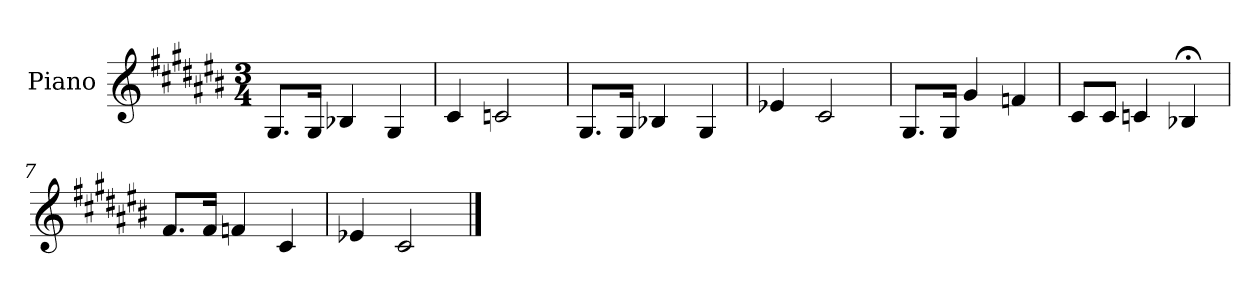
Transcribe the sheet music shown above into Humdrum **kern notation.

**kern
*part1
*staff1
*I"Piano
*I'Pno.
*clefG2
*k[f#c#g#d#a#e#b#]
*M3/4
*MM83
=1
8.G#/L
16G#/Jk
4B-X/
4G#/
=2
*MM91
4c#/
2cn/
=3
*MM82
8.G#/L
16G#/Jk
4B-X/
4G#/
=4
*MM86
4e-X/
2c#/
!!LO:LB:g=z
=5
*MM88
8.G#/L
16G#/Jk
4g#/
4fn/
=6
*MM65
8c#/L
8c#/J
4cn/
4B-X;</
=7
*MM80
8.f#/L
16f#/Jk
4fn/
4c#/
=8
*MM87
4e-X/
2c#/
==
*-
